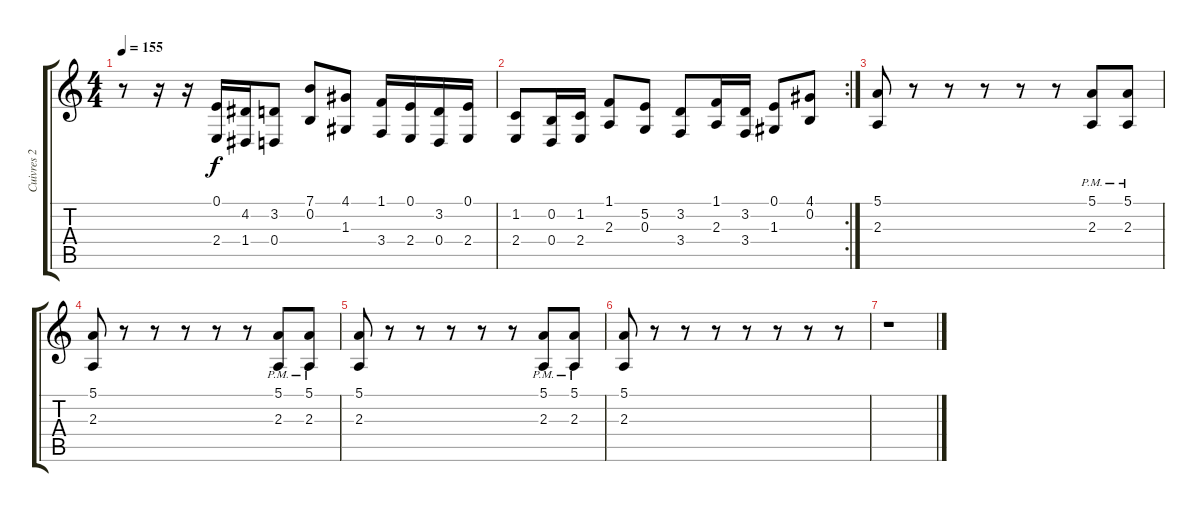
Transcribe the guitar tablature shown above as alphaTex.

\track ("Cuivres 2" "Cuivres 2") {instrument brasssection}
\staff {score tabs}
\tuning (E4 B3 G3 D3 A2 E2) {hide}
\ts (4 4)
\tempo 155
\clef g2
\ks c
r.8{dy f} r.16 r.16 (0.1 2.4).16 (4.2 1.4).16 (3.2 0.4).8 (7.1 0.2).8 (4.1 1.3).8 (1.1 3.4).16 (0.1 2.4).16 (3.2 0.4).16 (0.1 2.4).16 |
\rc 2
(1.2 2.4).8 (0.2 0.4).16 (1.2 2.4).16 (1.1 2.3).8 (5.2 0.3).8 (3.2 3.4).8 (1.1 2.3).16 (3.2 3.4).16 (0.1 1.3).8 (4.1 0.2).8 |
(5.1 2.3).8 r.8 r.8 r.8 r.8 r.8 (5.1{pm} 2.3{pm}).8 (5.1{pm} 2.3{pm}).8 |
(5.1 2.3).8 r.8 r.8 r.8 r.8 r.8 (5.1{pm} 2.3{pm}).8 (5.1{pm} 2.3{pm}).8 |
(5.1 2.3).8 r.8 r.8 r.8 r.8 r.8 (5.1{pm} 2.3{pm}).8 (5.1{pm} 2.3{pm}).8 |
(5.1 2.3).8 r.8 r.8 r.8 r.8 r.8 r.8 r.8 |
r.1
